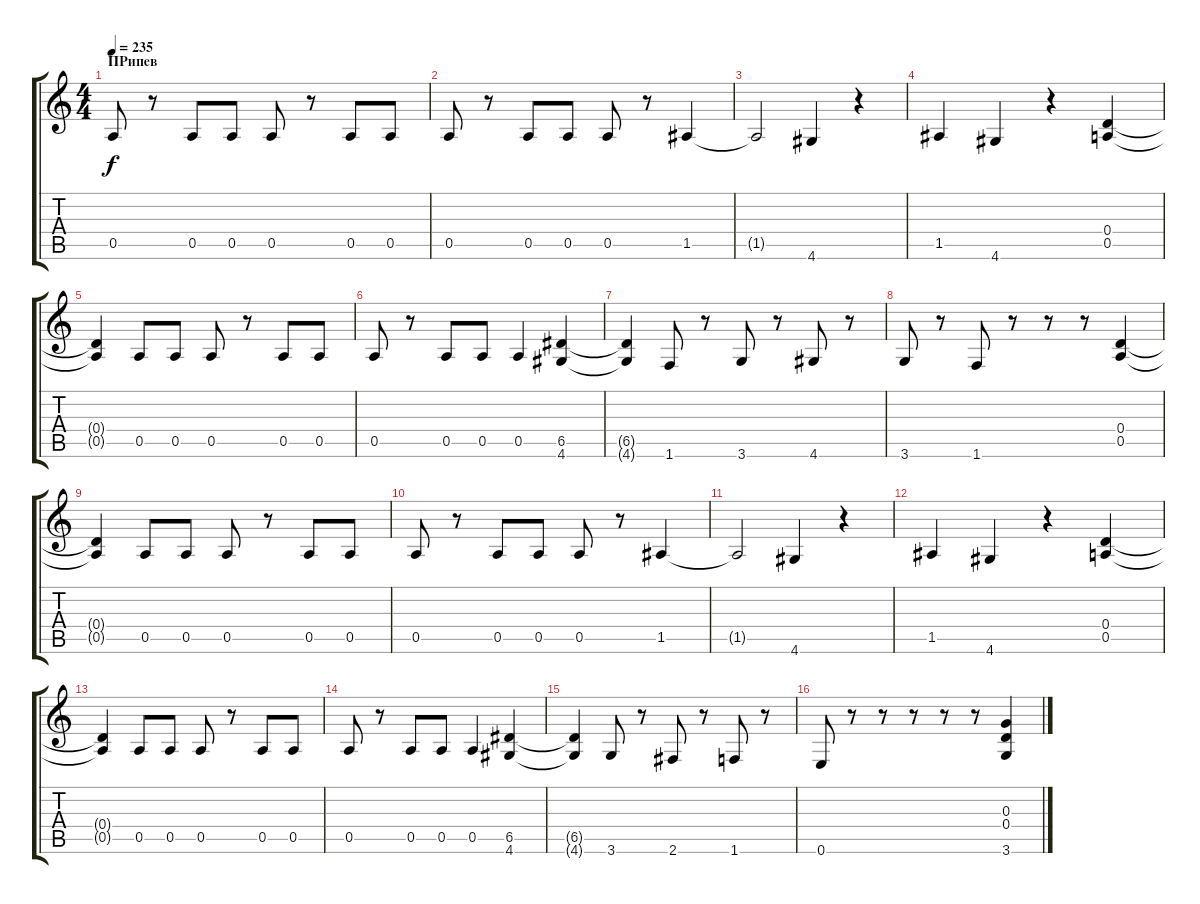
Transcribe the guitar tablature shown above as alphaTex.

\track "" {instrument overdrivenguitar}
\staff {score tabs}
\tuning (E4 B3 G3 D3 A2 E2) {hide}
\ts (4 4)
\section ("" "ПРипев")
\tempo 235
\clef g2
\ks c
0.5.8{dy f} r.8 0.5.8 0.5.8 0.5.8 r.8 0.5.8 0.5.8 |
0.5.8 r.8 0.5.8 0.5.8 0.5.8 r.8 1.5.4 |
1.5{t}.2 4.6.4 r.4 |
1.5.4 4.6.4 r.4 (0.4 0.5).4 |
(0.4{t} 0.5{t}).4 0.5.8 0.5.8 0.5.8 r.8 0.5.8 0.5.8 |
0.5.8 r.8 0.5.8 0.5.8 0.5.4 (6.5 4.6).4 |
(6.5{t} 4.6{t}).4 1.6.8 r.8 3.6.8 r.8 4.6.8 r.8 |
3.6.8 r.8 1.6.8 r.8 r.8 r.8 (0.4 0.5).4 |
(0.4{t} 0.5{t}).4 0.5.8 0.5.8 0.5.8 r.8 0.5.8 0.5.8 |
0.5.8 r.8 0.5.8 0.5.8 0.5.8 r.8 1.5.4 |
1.5{t}.2 4.6.4 r.4 |
1.5.4 4.6.4 r.4 (0.4 0.5).4 |
(0.4{t} 0.5{t}).4 0.5.8 0.5.8 0.5.8 r.8 0.5.8 0.5.8 |
0.5.8 r.8 0.5.8 0.5.8 0.5.4 (6.5 4.6).4 |
(6.5{t} 4.6{t}).4 3.6.8 r.8 2.6.8 r.8 1.6.8 r.8 |
0.6.8 r.8 r.8 r.8 r.8 r.8 (0.3 0.4 3.6).4
